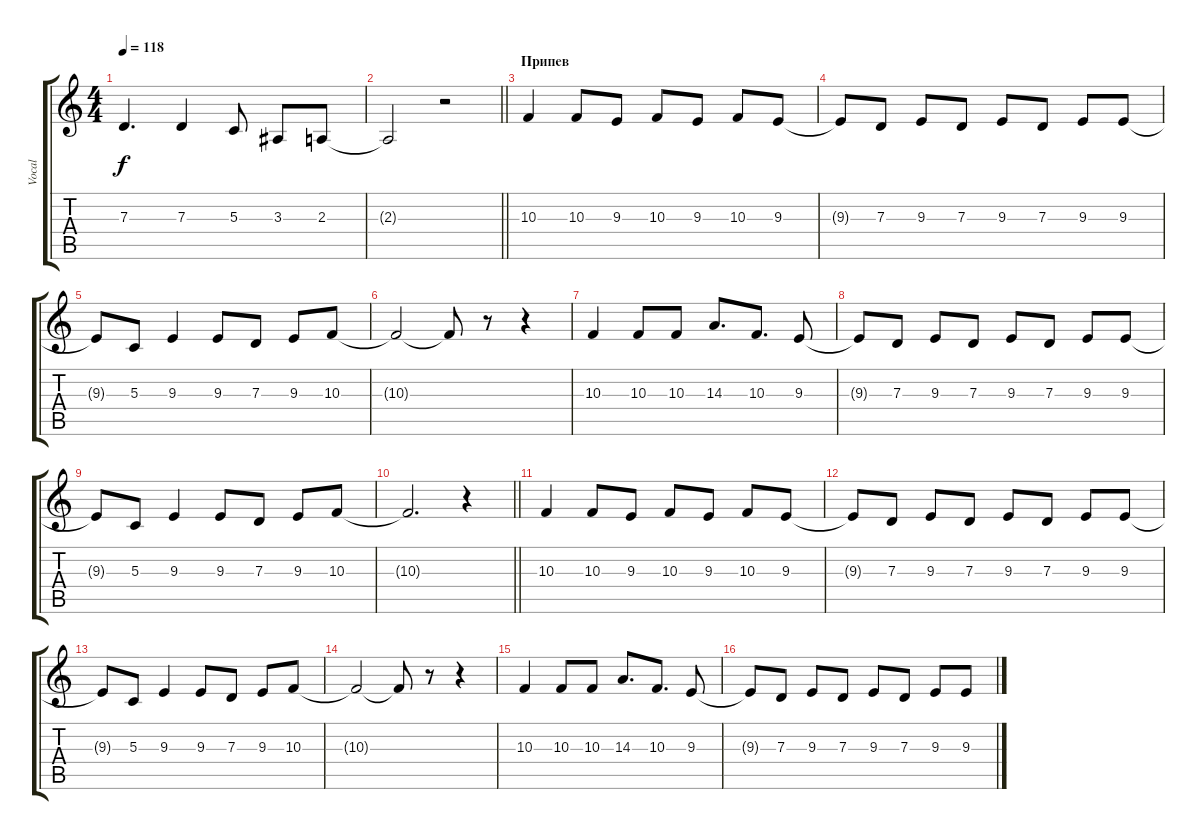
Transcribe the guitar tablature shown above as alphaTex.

\track ("Vocal" "Vocal") {instrument tenorsax}
\staff {score tabs}
\tuning (E4 B3 G3 D3 A2 D2) {hide}
\ts (4 4)
\tempo 118
\clef g2
\ks c
7.3.4{d dy f} 7.3.4 5.3.8 3.3.8 2.3.8 |
\barLineRight lightlight
2.3{t}.2 r.2 |
\section ("" "Припев")
10.3.4 10.3.8 9.3.8 10.3.8 9.3.8 10.3.8 9.3.8 |
9.3{t}.8 7.3.8 9.3.8 7.3.8 9.3.8 7.3.8 9.3.8 9.3.8 |
9.3{t}.8 5.3.8 9.3.4 9.3.8 7.3.8 9.3.8 10.3.8 |
10.3{t}.2 10.3{t}.8 r.8 r.4 |
10.3.4 10.3.8 10.3.8 14.3.8{d} 10.3.8{d} 9.3.8 |
9.3{t}.8 7.3.8 9.3.8 7.3.8 9.3.8 7.3.8 9.3.8 9.3.8 |
9.3{t}.8 5.3.8 9.3.4 9.3.8 7.3.8 9.3.8 10.3.8 |
\barLineRight lightlight
10.3{t}.2{d} r.4 |
\section ("" "")
10.3.4 10.3.8 9.3.8 10.3.8 9.3.8 10.3.8 9.3.8 |
9.3{t}.8 7.3.8 9.3.8 7.3.8 9.3.8 7.3.8 9.3.8 9.3.8 |
9.3{t}.8 5.3.8 9.3.4 9.3.8 7.3.8 9.3.8 10.3.8 |
10.3{t}.2 10.3{t}.8 r.8 r.4 |
10.3.4 10.3.8 10.3.8 14.3.8{d} 10.3.8{d} 9.3.8 |
9.3{t}.8 7.3.8 9.3.8 7.3.8 9.3.8 7.3.8 9.3.8 9.3.8
